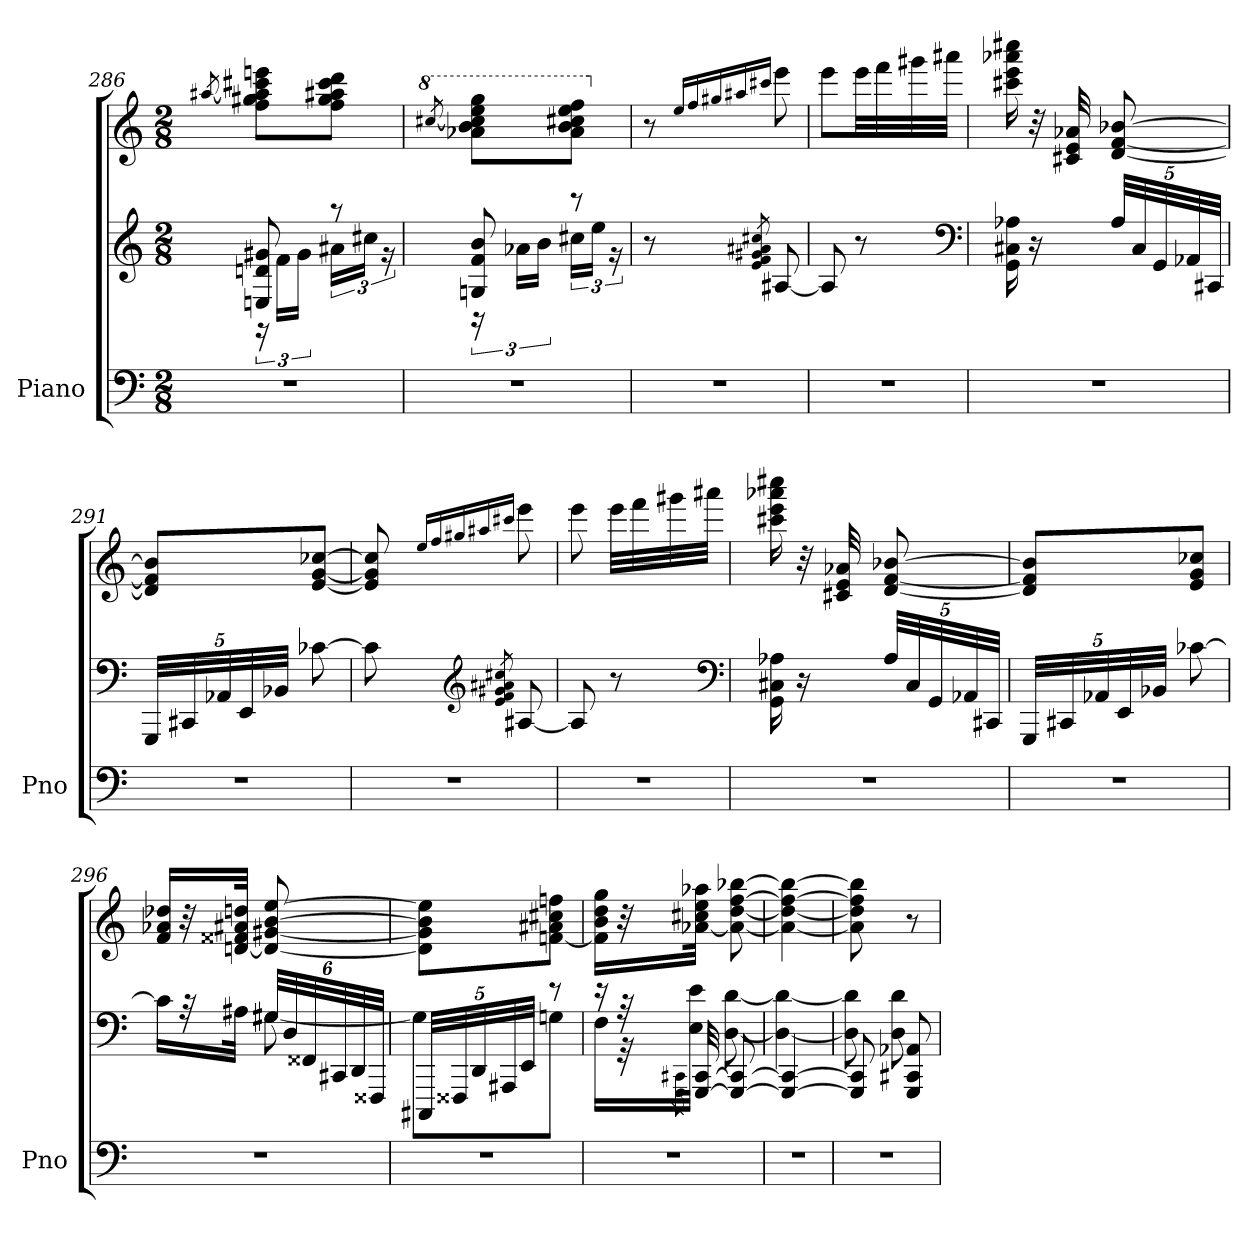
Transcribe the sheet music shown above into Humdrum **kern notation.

**kern	**kern	**kern
*part1	*part1	*part1
*staff3	*staff2	*staff1
*I"Piano	*	*
*I'Pno	*	*
*clefF4	*clefG2	*clefG2
*k[]	*k[]	*k[]
*M2/8	*M2/8	*M2/8
=286	=286	=286
.	.	[8qaa#X
*	*^	*
4r	8En 8dn 8g#X	24r	8ff 8gg#X 8aa#] 8ccc#X 8eeenL
.	.	24fLL	.
.	.	24g#JJ	.
.	8r	24a#XLL	8ff 8gg# 8aa#X 8ccc# 8dddJ
.	.	24cc#XJJ	.
.	.	24r	.
=287	=287	=287	=287
*	*	*	*8va
.	.	.	[8qccc#X
4r	8Gn 8f 8b	24r	8aa-X 8bb 8ccc#] 8eee 8gggL
.	.	24a-XLL	.
.	.	24bJJ	.
.	8r	24cc#XLL	8aa- 8bb 8ccc#X 8eee 8fffJ
.	.	24eeJJ	.
.	.	24r	.
*	*v	*v	*
=288	=288	=288
*	*	*X8va
4r	8r	8r
.	.	16qeeLL
.	.	16qff
.	.	16qgg#X
.	.	16qaa#X
.	8qe 8qf 8qg#X 8qa#X 8qcc#X	16qccc#XJJ
.	[8A#X	8eee
=289	=289	=289
4r	8A#]	8eeeL
.	8r	32eeeLL
.	.	32fff
.	.	32ggg#X
.	.	32aaa#XJJJ
*	*clefF4	*
=290	=290	=290
4r	16GG\ 16C#X\ 16A-X\	16ccc#X 16eee 16aaa-X 16cccc#X
.	16r	32r
.	.	32c#X 32e 32a-X
.	40A-LLL	[8d [8f [8b-X
.	40C#	.
.	40GG	.
.	40AA-X	.
.	40CC#XJJJ	.
=291	=291	=291
4r	40GGGLLL	8d] 8f] 8b-]L
.	40CC#X	.
.	40AA-X	.
.	40EE	.
.	40BB-XJJJ	.
.	[8c-X	[8e [8g [8cc-XJ
=292	=292	=292
4r	8c-]	8e] 8g] 8cc-]
*	*clefG2	*
.	.	16qeeLL
.	.	16qff
.	.	16qgg#X
.	.	16qaa#X
.	8qe 8qf 8qg#X 8qa#X 8qcc#X	16qccc#XJJ
.	[8A#X	8eee
=293	=293	=293
4r	8A#]	8eee
.	8r	32eeeLLL
.	.	32fff
.	.	32ggg#X
.	.	32aaa#XJJJ
*	*clefF4	*
=294	=294	=294
4r	16GG\ 16C#X\ 16A-X\	16ccc#X 16eee 16aaa-X 16cccc#X
.	16r	32r
.	.	32c#X 32e 32a-X
.	40A-LLL	[8d [8f [8b-X
.	40C#	.
.	40GG	.
.	40AA-X	.
.	40CC#XJJJ	.
=295	=295	=295
4r	40GGGLLL	8d] 8f] 8b-]L
.	40CC#X	.
.	40AA-X	.
.	40EE	.
.	40BB-XJJJ	.
.	[8c-X	8e 8g 8cc-XJ
=296	=296	=296
*	*^	*
4r	16c-LL]	8ryy	16f 16a-X 16dd-XLL
.	32r	.	32r
.	32A#XJJk	.	[32dn 32f##X 32a#X 32ddnJJk
.	48G#XLLL	[8G#X	8d_ [8g#X [8b [8ee
.	48D	.	.
.	48FF##X	.	.
.	48CC#X	.	.
.	48DD	.	.
.	48FFF##XJJJ	.	.
=297	=297	=297	=297
4r	40CCC#XLLL	8G#L]	8d]\ 8g#]\ 8b]\ 8ee]\L
.	40FFF##X	.	.
.	40DD	.	.
.	40AAA#X	.	.
.	40EEJJJ	.	.
.	8r	8GnJ	[8fn 8a#X 8cc#X 8ffnJ
=298	=298	=298	=298
4r	16r	16FLL	16f] 16b 16dd 16ggLL
.	32r	32r	32r
.	8qGGG\ 8qCC#X\	.	.
.	32GGG_ 32CC#_	32E 32eJJk	[32a-X 32cc#X 32ee 32aa-XJJk
.	8GGG_ 8CC#_	[8D [8d	8a-_ [8dd [8ff [8bb-X
=299	=299	=299	=299
4r	4GGG_ 4CC#_	4D_ 4d_	4a-_ 4dd_ 4ff_ 4bb-_
=300	=300	=300	=300
4r	8GGG] 8CC#]	8D] 8d]	8a-] 8dd] 8ff] 8bb-]
.	8GGG 8CC#X 8AA-X	8D 8d	8r
*	*v	*v	*
=	=	=
*-	*-	*-
